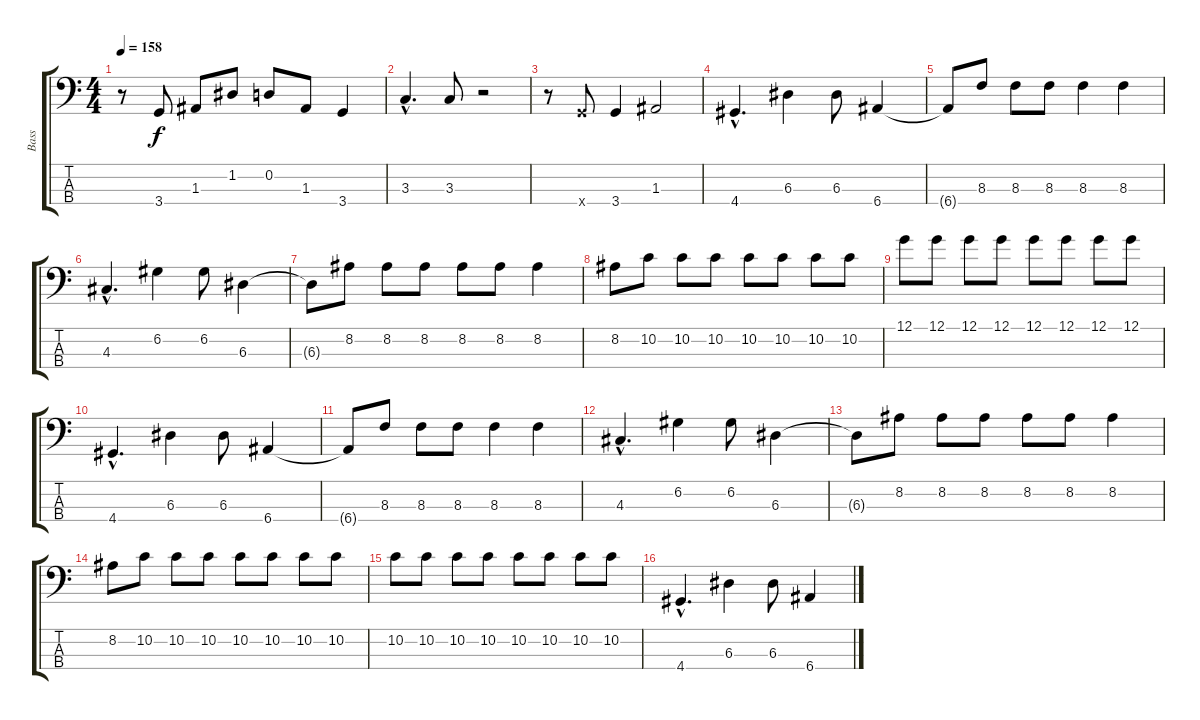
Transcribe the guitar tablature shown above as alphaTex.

\track ("Bass" "Bass") {instrument electricbassfinger}
\staff {score tabs}
\tuning (G2 D2 A1 E1) {hide}
\ts (4 4)
\tempo 158
\clef f4
\ks c
r.8{dy f} 3.4.8 1.3.8 1.2.8 0.2.8 1.3.8 3.4.4 |
3.3{hac}.4{d} 3.3.8 r.2 |
r.8 3.4{x}.8 3.4.4 1.3.2 |
4.4{hac}.4{d} 6.3.4 6.3.8 6.4.4 |
6.4{t}.8 8.3.8 8.3.8 8.3.8 8.3.4 8.3.4 |
4.3{hac}.4{d} 6.2.4 6.2.8 6.3.4 |
6.3{t}.8 8.2.8 8.2.8 8.2.8 8.2.8 8.2.8 8.2.4 |
8.2.8 10.2.8 10.2.8 10.2.8 10.2.8 10.2.8 10.2.8 10.2.8 |
12.1.8 12.1.8 12.1.8 12.1.8 12.1.8 12.1.8 12.1.8 12.1.8 |
4.4{hac}.4{d} 6.3.4 6.3.8 6.4.4 |
6.4{t}.8 8.3.8 8.3.8 8.3.8 8.3.4 8.3.4 |
4.3{hac}.4{d} 6.2.4 6.2.8 6.3.4 |
6.3{t}.8 8.2.8 8.2.8 8.2.8 8.2.8 8.2.8 8.2.4 |
8.2.8 10.2.8 10.2.8 10.2.8 10.2.8 10.2.8 10.2.8 10.2.8 |
10.2.8 10.2.8 10.2.8 10.2.8 10.2.8 10.2.8 10.2.8 10.2.8 |
4.4{hac}.4{d} 6.3.4 6.3.8 6.4.4
